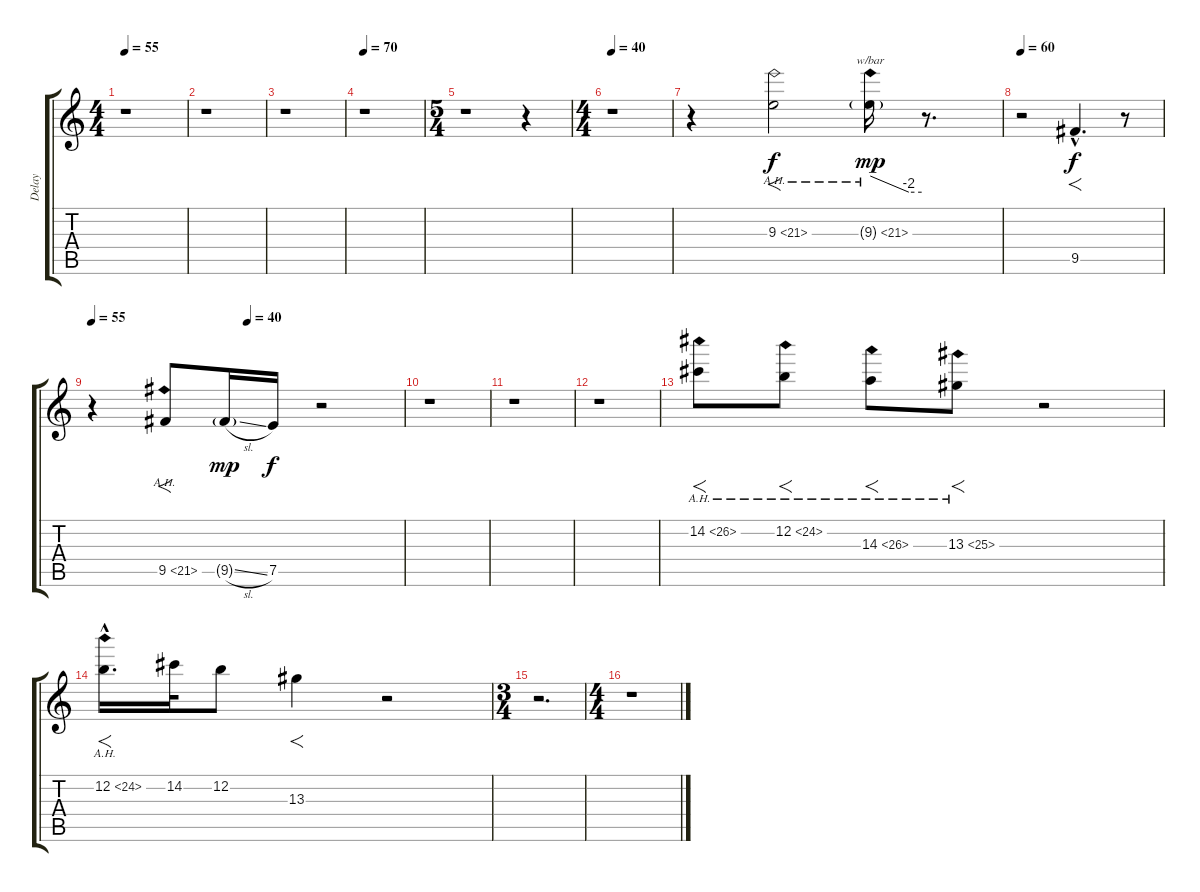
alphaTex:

\track ("Delay" "Delay") {instrument overdrivenguitar}
\staff {score tabs}
\tuning (E4 B3 G3 D3 A2 E2) {hide}
\ts (4 4)
\tempo 55
\clef g2
\ks c
r.1{dy f} |
r.1 |
r.1 |
\tempo 70
r.1 |
\ts (5 4)
r.1 r.4 |
\ts (4 4)
\tempo 40
r.1 |
r.4 9.3{ah 12}.2{f} 9.3{ah 12 g}.16{tbe (custom default 0 0 45 -8 60 -8) dy mp} r.8{d} |
\tempo 60
r.2 9.5{hac}.4{f d dy f} r.8 |
\tempo 55
\tempo (40 0.5)
r.4 9.5{ah 12}.8{f} 9.5{sl g}.16{dy mp} 7.5.16{dy f} r.2 |
r.1 |
r.1 |
r.1 |
14.2{ah 12}.8{f} 12.2{ah 12}.8{f} 14.3{ah 12}.8{f} 13.3{ah 12}.8{f} r.2 |
12.2{ah 12 hac}.16{f d} 14.2.32 12.2.8 13.3.4{f} r.2 |
\ts (3 4)
r.2{d} |
\ts (4 4)
r.1
